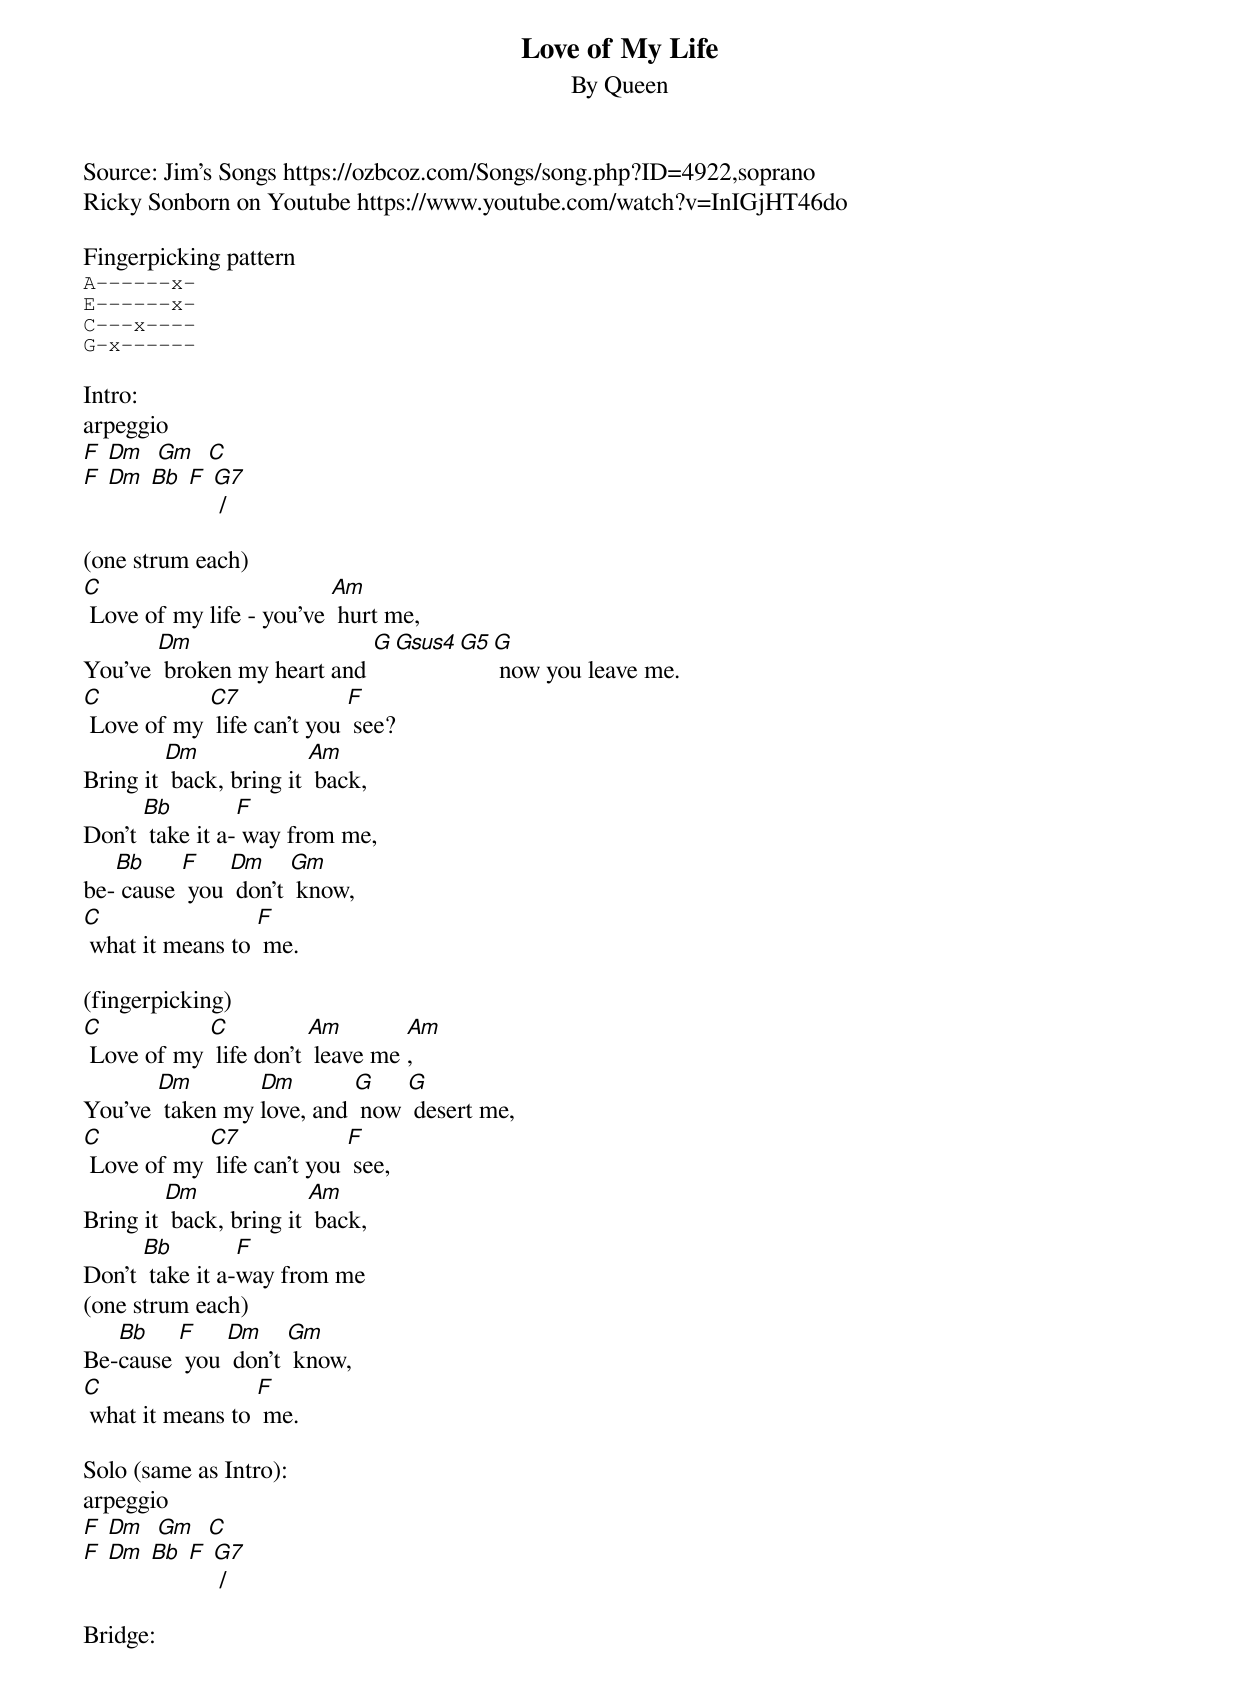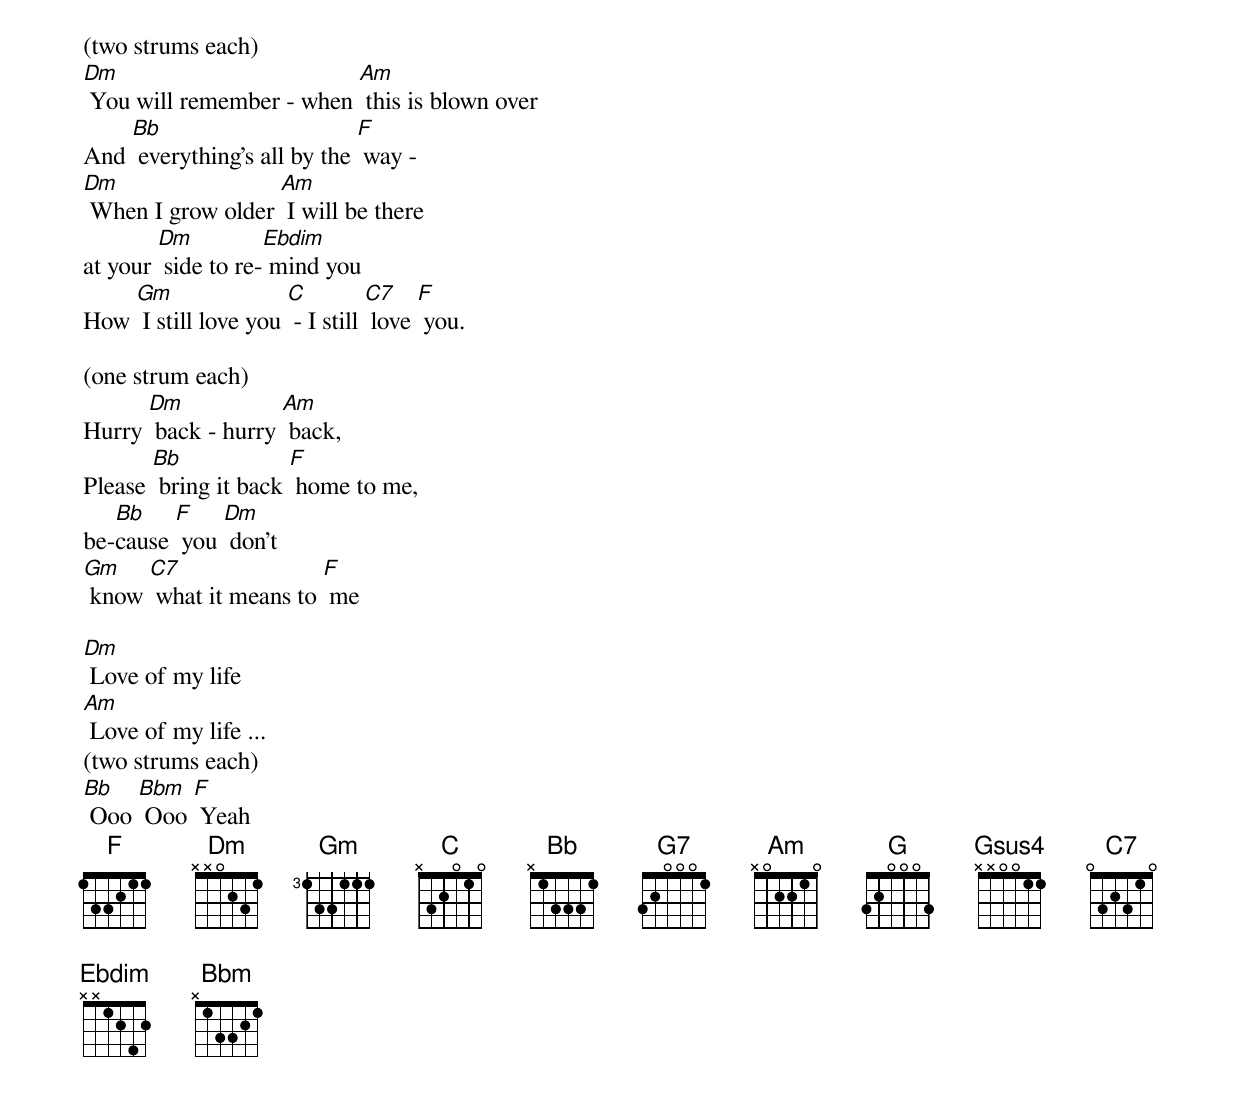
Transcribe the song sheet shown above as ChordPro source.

{t: Love of My Life}
{st: By Queen}
{define: G5 frets 0 2 3 5}

Source: Jim's Songs https://ozbcoz.com/Songs/song.php?ID=4922,soprano
Ricky Sonborn on Youtube https://www.youtube.com/watch?v=InIGjHT46do

Fingerpicking pattern
{sot}
A------x-
E------x-
C---x----
G-x------
{eot}

Intro:
arpeggio
[F] [Dm]  [Gm]  [C]
[F] [Dm] [Bb] [F] [G7] /

(one strum each)
[C] Love of my life - you've [Am] hurt me,
You've [Dm] broken my heart and [G][Gsus4][G5][G] now you leave me.
[C] Love of my [C7] life can't you [F] see?
Bring it [Dm] back, bring it [Am] back,
Don't [Bb] take it a-[F] way from me,
be-[Bb] cause [F] you [Dm] don't [Gm] know,
[C] what it means to [F] me.

(fingerpicking)
[C] Love of my [C] life don't [Am] leave me [Am],
You've [Dm] taken my [Dm]love, and [G] now [G] desert me,
[C] Love of my [C7] life can't you [F] see,
Bring it [Dm] back, bring it [Am] back,
Don't [Bb] take it a-[F]way from me
(one strum each)
Be-[Bb]cause [F] you [Dm] don't [Gm] know,
[C] what it means to [F] me.

Solo (same as Intro):
arpeggio
[F] [Dm]  [Gm]  [C]
[F] [Dm] [Bb] [F] [G7] /

Bridge:
(two strums each)
[Dm] You will remember - when [Am] this is blown over
And [Bb] everything's all by the [F] way -
[Dm] When I grow older [Am] I will be there
at your [Dm] side to re-[Ebdim] mind you
How [Gm] I still love you [C] - I still [C7] love [F] you.

(one strum each)
Hurry [Dm] back - hurry [Am] back,
Please [Bb] bring it back [F] home to me,
be-[Bb]cause [F] you [Dm] don't
[Gm] know [C7] what it means to [F] me

[Dm] Love of my life
[Am] Love of my life ...
(two strums each)
[Bb] Ooo [Bbm] Ooo [F] Yeah
